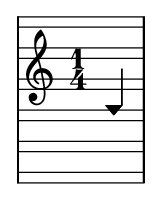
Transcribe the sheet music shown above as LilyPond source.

\version "2.14.0"

\header {
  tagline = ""
}

\paper {
  #(set-paper-size "a10")
}

%Customizing note head stencils based on pitch
%Defining stencils

upTriangle =
#(ly:make-stencil 
	(list 'embedded-ps
    "gsave
      currentpoint translate
      newpath
      -.1875 -.5 moveto
      .65625 .5 lineto
      1.5 -.5 lineto
      closepath
      fill
      grestore" )
    (cons -.1875 1.5)
    (cons -.5 .5)
)

downTriangle =
#(ly:make-stencil 
	(list 'embedded-ps
    "gsave
      currentpoint translate

      newpath
      .08 .34 moveto
      .65625 -.4 lineto
      1.2325 .34 lineto
      closepath
      0.12 setlinewidth
      stroke      

      newpath
      -.0775 .43 moveto
      .65625 -.43 lineto
      1.39 .43 lineto
      closepath
      0.1 setlinewidth
      stroke      
	  
	  newpath
      -.1675 .48 moveto
      .65625 -.48 lineto
      1.48 .48 lineto
      closepath
      0.04 setlinewidth
      stroke

      grestore" )
    (cons -.1875 1.5)
    (cons -.5 .5)
)

upTriLgr = 
#(ly:make-stencil 
	(list 'embedded-ps
    "gsave
      currentpoint translate
      newpath
      -.1875 -.5 moveto
      .65625 .5 lineto
      1.5 -.5 lineto
      closepath
      fill
	  newpath
	  -.5 0 moveto
	  1.8 0 lineto
      closepath
      .19 setlinewidth
      stroke  
      grestore" )
    (cons -.1875 1.5)
    (cons -.5 .5)
)

downTriLgr =
#(ly:make-stencil 
	(list 'embedded-ps
    "gsave
      currentpoint translate
      newpath
      .08 .34 moveto
      .65625 -.4 lineto
      1.2325 .34 lineto
      closepath
      0.12 setlinewidth
      stroke      
      newpath
      -.0775 .43 moveto
      .65625 -.43 lineto
      1.39 .43 lineto
      closepath
      0.1 setlinewidth
      stroke      
	  newpath
      -.1675 .48 moveto
      .65625 -.48 lineto
      1.48 .48 lineto
      closepath
      0.04 setlinewidth
      stroke
	  newpath
	  -.5 0 moveto
	  1.8 0 lineto
      closepath
      .19 setlinewidth
      stroke  
      grestore" )
    (cons -.1875 1.5)
    (cons -.5 .5)
)

%Based on the pitch's semitone, which note head
#(define (semitone-to-stencil semitone)
         (let ((s (modulo semitone 12)))
         	(case s
		((11) upTriLgr)
		((0) downTriLgr)
		(else (if (= (remainder semitone 2) 0) downTriangle upTriangle))
	))
)

%Get the pitch from the grob, convert to semitone, and send it on
#(define (stencil-notehead grob)
   (semitone-to-stencil 
	 (ly:pitch-semitones (ly:event-property (event-cause grob) 'pitch))))


%Begin stem attachment adjustment code
%Assign stem attachment values to variables

upTriUpStem 	= #'(1 . -1)
upTridownStem 	= #'(1 . .9)
downTriUpStem	= #'(1 . .9)
downTriDownStem	= #'(1 . -1)

%Based on the pitch, is the stem up or down, 
%Then based on pitch is the note head an up or down triangle

#(define (pitch-to-stem pitch stemdir)
	(if (= (modulo (ly:pitch-semitones pitch) 2) 1) 
		(if (= UP stemdir) upTriUpStem upTridownStem)		
		(if (= DOWN stemdir) downTriDownStem downTriUpStem)
	)
)

%Get the stem from notehead grob
#(define (notehead-get-notecolumn nhgrob)
   (ly:grob-parent nhgrob X))

#(define (notehead-get-stem nhgrob)
   (let ((notecolumn (notehead-get-notecolumn nhgrob)))
     (ly:grob-object notecolumn 'stem)))

%Get the pitch and stem direction from the grob and send it on
#(define (stem-adjuster nhgrob)
	(pitch-to-stem
	    (ly:event-property (event-cause nhgrob) 'pitch) 
		(ly:grob-property (notehead-get-stem nhgrob) 'direction) ))

%Begin double-stem for half note code
#(define (doubleStemmer grob)
   (if (= 1 (ly:grob-property grob 'duration-log))

		(ly:stencil-combine-at-edge
              (ly:stem::print grob)
              X
              (- (ly:grob-property grob 'direction))
              (ly:stem::print grob)
              -.42 0) ;; note: use .15 for other side

		(ly:stem::print grob)
	)
)

%End customization scripts


upTriangleEmpty =
#(ly:make-stencil 
	(list 'embedded-ps
    "gsave
      currentpoint translate
      newpath
      -.1875 -.5 moveto
      .65625 .5 lineto
      1.5 -.5 lineto
      closepath
      0.19 setlinewidth
      stroke
      grestore" )
    (cons -.1875 1.5)
    (cons -.5 .5)
)

upTriangleFull =
#(ly:make-stencil 
	(list 'embedded-ps
    "gsave
      currentpoint translate
      newpath
      -.1875 -.5 moveto
      .65625 .5 lineto
      1.5 -.5 lineto
      closepath
      fill
      grestore" )
    (cons -.1875 1.5)
    (cons -.5 .5)
)

downTriangleEmpty =
#(ly:make-stencil 
	(list 'embedded-ps
    "gsave
      currentpoint translate

      newpath
      .08 .34 moveto
      .65625 -.4 lineto
      1.2325 .34 lineto
      closepath
      0.12 setlinewidth
      stroke      

      newpath
      -.0775 .43 moveto
      .65625 -.43 lineto
      1.39 .43 lineto
      closepath
      0.1 setlinewidth
      stroke      
	  
	  newpath
      -.1675 .48 moveto
      .65625 -.48 lineto
      1.48 .48 lineto
      closepath
      0.04 setlinewidth
      stroke

      grestore" )
    (cons -.1875 1.5)
    (cons -.5 .5)
)

downTriangleFull =
#(ly:make-stencil 
	(list 'embedded-ps
    "gsave
      currentpoint translate

      newpath
      .08 .34 moveto
      .65625 -.4 lineto
      1.2325 .34 lineto
      closepath
      0.12 setlinewidth
      stroke      

      newpath
      -.0775 .43 moveto
      .65625 -.43 lineto
      1.39 .43 lineto
      closepath
      0.1 setlinewidth
      stroke      
	  
	  newpath
      -.1675 .48 moveto
      .65625 -.48 lineto
      1.48 .48 lineto
      closepath
      fill

      grestore" )
    (cons -.1875 1.5)
    (cons -.5 .5)
)

upTriLgr = 
#(ly:make-stencil 
	(list 'embedded-ps
    "gsave
      currentpoint translate
      newpath
      -.1875 -.5 moveto
      .65625 .5 lineto
      1.5 -.5 lineto
      closepath
      0.19 setlinewidth
      stroke
	  newpath
	  -.5 0 moveto
	  1.8 0 lineto
      closepath
      .19 setlinewidth
      stroke  
      grestore" )
    (cons -.1875 1.5)
    (cons -.5 .5)
)

downTriLgr =
#(ly:make-stencil 
	(list 'embedded-ps
    "gsave
      currentpoint translate
      newpath
      .08 .34 moveto
      .65625 -.4 lineto
      1.2325 .34 lineto
      closepath
      0.12 setlinewidth
      stroke      
      newpath
      -.0775 .43 moveto
      .65625 -.43 lineto
      1.39 .43 lineto
      closepath
      0.1 setlinewidth
      stroke      
	  newpath
      -.1675 .48 moveto
      .65625 -.48 lineto
      1.48 .48 lineto
      closepath
      0.04 setlinewidth
      stroke
	  newpath
	  -.5 0 moveto
	  1.8 0 lineto
      closepath
      .19 setlinewidth
      stroke  
      grestore" )
    (cons -.1875 1.5)
    (cons -.5 .5)
)

%Based on the pitch's semitone, which note head
#(define (semitone-to-stencil semitone)
         (let ((s (modulo semitone 12)))
         	(case s
		((11) upTriLgr)
		((0) downTriLgr)
                ((2 4) downTriangleEmpty)
                ((5 7 9) upTriangleEmpty)
                ((1 3) upTriangleFull)
                ((6 8 10) downTriangleFull)
	))
)

%Get the pitch from the grob, convert to semitone, and send it on
#(define (stencil-notehead grob)
   (semitone-to-stencil 
	 (ly:pitch-semitones (ly:event-property (event-cause grob) 'pitch))))


%Begin stem attachment adjustment code
%Assign stem attachment values to variables

upTriUpStem 	= #'(1 . -1)
upTridownStem 	= #'(1 . .9)
downTriUpStem	= #'(1 . .9)
downTriDownStem	= #'(1 . -1)

%Based on the pitch, is the stem up or down, 
%Then based on pitch is the note head an up or down triangle

#(define (pitch-to-stem pitch stemdir)
	(if (= (modulo (ly:pitch-semitones pitch) 2) 1) 
		(if (= UP stemdir) upTriUpStem upTridownStem)		
		(if (= DOWN stemdir) downTriDownStem downTriUpStem)
	)
)

%Get the stem from notehead grob
#(define (notehead-get-notecolumn nhgrob)
   (ly:grob-parent nhgrob X))

#(define (notehead-get-stem nhgrob)
   (let ((notecolumn (notehead-get-notecolumn nhgrob)))
     (ly:grob-object notecolumn 'stem)))

%Get the pitch and stem direction from the grob and send it on
#(define (stem-adjuster nhgrob)
	(pitch-to-stem
	    (ly:event-property (event-cause nhgrob) 'pitch) 
		(ly:grob-property (notehead-get-stem nhgrob) 'direction) ))

%Begin double-stem for half note code
#(define (doubleStemmer grob)
   (if (= 1 (ly:grob-property grob 'duration-log))

		(ly:stencil-combine-at-edge
              (ly:stem::print grob)
              X
              (- (ly:grob-property grob 'direction))
              (ly:stem::print grob)
              -.42 0) ;; note: use .15 for other side

		(ly:stem::print grob)
	)
)

%End customization scripts

down = {
      \override Stem #'direction = #DOWN     
}

up = {
      \override Stem #'direction = #UP
}

nl = {
      \once \override Score.RehearsalMark #'transparent = ##t
      \mark "C"
}

tn = {
  \override Staff.StaffSymbol #'line-positions = #'(10 8 4 2 -2 -4 -8 -10 -14 -16 -20 -22)
  \override NoteHead #'stem-attachment = #stem-adjuster
  \override NoteHead #'stencil = #stencil-notehead
  \override Stem #'stencil = #doubleStemmer
}

notes = \relative c {
      \time 1/4
      \autoBeamOff

      \up
      gis'4
}

\new Staff \with {
  \remove "Accidental_engraver"
  \remove "Key_engraver" 
  staffLineLayoutFunction = #(lambda (p) (floor (/ (+ (ly:pitch-semitones p) 1) 2)))
  middleCPosition = #-6
  clefGlyph = #"clefs.G"
  clefPosition = #(+ -6 4)
}
{
  \tn
  \notes 
}


